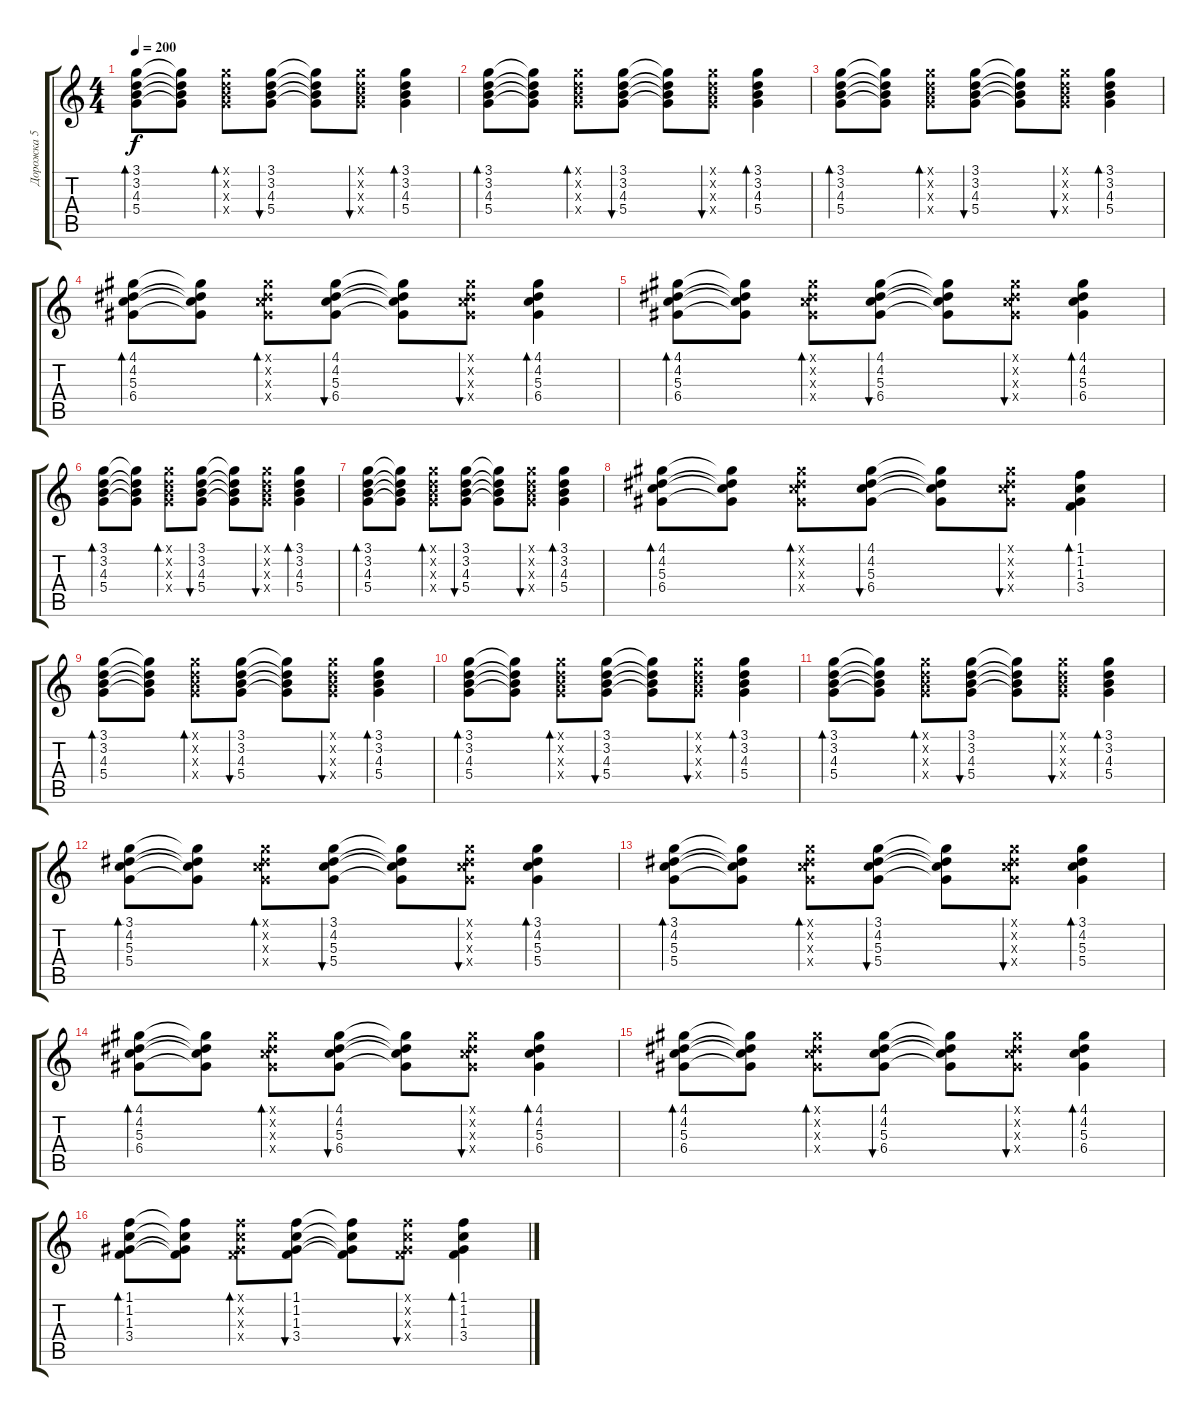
\track ("Дорожка 5" "Дорожка 5") {instrument electricguitarclean}
\staff {score tabs}
\tuning (E4 B3 G3 D3 A2 E2) {hide}
\ts (4 4)
\tempo 200
\clef g2
\ks c
(3.1 3.2 4.3 5.4).8{bd 120 dy f} (3.1{t} 3.2{t} 4.3{t} 5.4{t}).8 (3.1{x} 3.2{x} 4.3{x} 5.4{x}).8{bd 120} (3.1 3.2 4.3 5.4).8{bu 120} (3.1{t} 3.2{t} 4.3{t} 5.4{t}).8 (3.1{x} 3.2{x} 4.3{x} 5.4{x}).8{bu 120} (3.1 3.2 4.3 5.4).4{bd 120} |
(3.1 3.2 4.3 5.4).8{bd 120} (3.1{t} 3.2{t} 4.3{t} 5.4{t}).8 (3.1{x} 3.2{x} 4.3{x} 5.4{x}).8{bd 120} (3.1 3.2 4.3 5.4).8{bu 120} (3.1{t} 3.2{t} 4.3{t} 5.4{t}).8 (3.1{x} 3.2{x} 4.3{x} 5.4{x}).8{bu 120} (3.1 3.2 4.3 5.4).4{bd 120} |
(3.1 3.2 4.3 5.4).8{bd 120} (3.1{t} 3.2{t} 4.3{t} 5.4{t}).8 (3.1{x} 3.2{x} 4.3{x} 5.4{x}).8{bd 120} (3.1 3.2 4.3 5.4).8{bu 120} (3.1{t} 3.2{t} 4.3{t} 5.4{t}).8 (3.1{x} 3.2{x} 4.3{x} 5.4{x}).8{bu 120} (3.1 3.2 4.3 5.4).4{bd 120} |
(4.1 4.2 5.3 6.4).8{bd 120} (4.1{t} 4.2{t} 5.3{t} 6.4{t}).8 (4.1{x} 4.2{x} 5.3{x} 6.4{x}).8{bd 120} (4.1 4.2 5.3 6.4).8{bu 120} (4.1{t} 4.2{t} 5.3{t} 6.4{t}).8 (4.1{x} 4.2{x} 5.3{x} 6.4{x}).8{bu 120} (4.1 4.2 5.3 6.4).4{bd 120} |
(4.1 4.2 5.3 6.4).8{bd 120} (4.1{t} 4.2{t} 5.3{t} 6.4{t}).8 (4.1{x} 4.2{x} 5.3{x} 6.4{x}).8{bd 120} (4.1 4.2 5.3 6.4).8{bu 120} (4.1{t} 4.2{t} 5.3{t} 6.4{t}).8 (4.1{x} 4.2{x} 5.3{x} 6.4{x}).8{bu 120} (4.1 4.2 5.3 6.4).4{bd 120} |
(3.1 3.2 4.3 5.4).8{bd 120} (3.1{t} 3.2{t} 4.3{t} 5.4{t}).8 (3.1{x} 3.2{x} 4.3{x} 5.4{x}).8{bd 120} (3.1 3.2 4.3 5.4).8{bu 120} (3.1{t} 3.2{t} 4.3{t} 5.4{t}).8 (3.1{x} 3.2{x} 4.3{x} 5.4{x}).8{bu 120} (3.1 3.2 4.3 5.4).4{bd 120} |
(3.1 3.2 4.3 5.4).8{bd 120} (3.1{t} 3.2{t} 4.3{t} 5.4{t}).8 (3.1{x} 3.2{x} 4.3{x} 5.4{x}).8{bd 120} (3.1 3.2 4.3 5.4).8{bu 120} (3.1{t} 3.2{t} 4.3{t} 5.4{t}).8 (3.1{x} 3.2{x} 4.3{x} 5.4{x}).8{bu 120} (3.1 3.2 4.3 5.4).4{bd 120} |
(4.1 4.2 5.3 6.4).8{bd 120} (4.1{t} 4.2{t} 5.3{t} 6.4{t}).8 (4.1{x} 4.2{x} 5.3{x} 6.4{x}).8{bd 120} (4.1 4.2 5.3 6.4).8{bu 120} (4.1{t} 4.2{t} 5.3{t} 6.4{t}).8 (4.1{x} 4.2{x} 5.3{x} 6.4{x}).8{bu 120} (1.1 1.2 1.3 3.4).4{bd 120} |
(3.1 3.2 4.3 5.4).8{bd 120} (3.1{t} 3.2{t} 4.3{t} 5.4{t}).8 (3.1{x} 3.2{x} 4.3{x} 5.4{x}).8{bd 120} (3.1 3.2 4.3 5.4).8{bu 120} (3.1{t} 3.2{t} 4.3{t} 5.4{t}).8 (3.1{x} 3.2{x} 4.3{x} 5.4{x}).8{bu 120} (3.1 3.2 4.3 5.4).4{bd 120} |
(3.1 3.2 4.3 5.4).8{bd 120} (3.1{t} 3.2{t} 4.3{t} 5.4{t}).8 (3.1{x} 3.2{x} 4.3{x} 5.4{x}).8{bd 120} (3.1 3.2 4.3 5.4).8{bu 120} (3.1{t} 3.2{t} 4.3{t} 5.4{t}).8 (3.1{x} 3.2{x} 4.3{x} 5.4{x}).8{bu 120} (3.1 3.2 4.3 5.4).4{bd 120} |
(3.1 3.2 4.3 5.4).8{bd 120} (3.1{t} 3.2{t} 4.3{t} 5.4{t}).8 (3.1{x} 3.2{x} 4.3{x} 5.4{x}).8{bd 120} (3.1 3.2 4.3 5.4).8{bu 120} (3.1{t} 3.2{t} 4.3{t} 5.4{t}).8 (3.1{x} 3.2{x} 4.3{x} 5.4{x}).8{bu 120} (3.1 3.2 4.3 5.4).4{bd 120} |
(3.1 4.2 5.3 5.4).8{bd 120} (3.1{t} 4.2{t} 5.3{t} 5.4{t}).8 (3.1{x} 4.2{x} 5.3{x} 5.4{x}).8{bd 120} (3.1 4.2 5.3 5.4).8{bu 120} (3.1{t} 4.2{t} 5.3{t} 5.4{t}).8 (3.1{x} 4.2{x} 5.3{x} 5.4{x}).8{bu 120} (3.1 4.2 5.3 5.4).4{bd 120} |
(3.1 4.2 5.3 5.4).8{bd 120} (3.1{t} 4.2{t} 5.3{t} 5.4{t}).8 (3.1{x} 4.2{x} 5.3{x} 5.4{x}).8{bd 120} (3.1 4.2 5.3 5.4).8{bu 120} (3.1{t} 4.2{t} 5.3{t} 5.4{t}).8 (3.1{x} 4.2{x} 5.3{x} 5.4{x}).8{bu 120} (3.1 4.2 5.3 5.4).4{bd 120} |
(4.1 4.2 5.3 6.4).8{bd 120} (4.1{t} 4.2{t} 5.3{t} 6.4{t}).8 (4.1{x} 4.2{x} 5.3{x} 6.4{x}).8{bd 120} (4.1 4.2 5.3 6.4).8{bu 120} (4.1{t} 4.2{t} 5.3{t} 6.4{t}).8 (4.1{x} 4.2{x} 5.3{x} 6.4{x}).8{bu 120} (4.1 4.2 5.3 6.4).4{bd 120} |
(4.1 4.2 5.3 6.4).8{bd 120} (4.1{t} 4.2{t} 5.3{t} 6.4{t}).8 (4.1{x} 4.2{x} 5.3{x} 6.4{x}).8{bd 120} (4.1 4.2 5.3 6.4).8{bu 120} (4.1{t} 4.2{t} 5.3{t} 6.4{t}).8 (4.1{x} 4.2{x} 5.3{x} 6.4{x}).8{bu 120} (4.1 4.2 5.3 6.4).4{bd 120} |
(1.1 1.2 1.3 3.4).8{bd 120} (1.1{t} 1.2{t} 1.3{t} 3.4{t}).8 (1.1{x} 1.2{x} 1.3{x} 3.4{x}).8{bd 120} (1.1 1.2 1.3 3.4).8{bu 120} (1.1{t} 1.2{t} 1.3{t} 3.4{t}).8 (1.1{x} 1.2{x} 1.3{x} 3.4{x}).8{bu 120} (1.1 1.2 1.3 3.4).4{bd 120}
